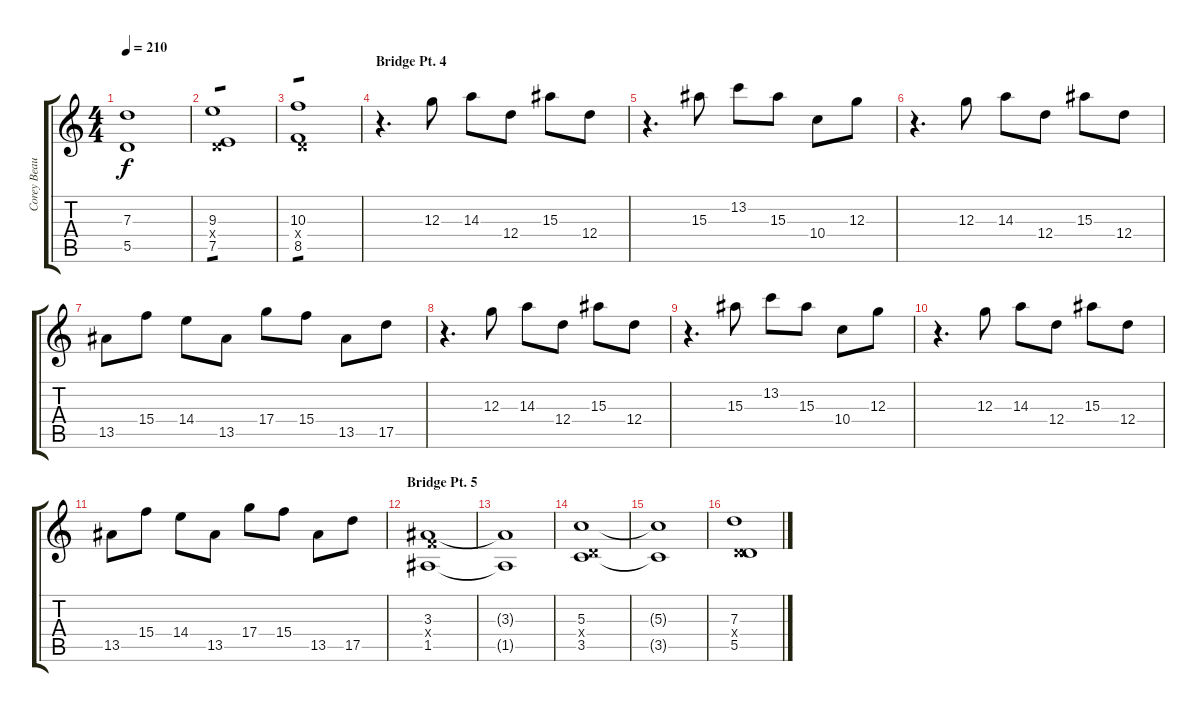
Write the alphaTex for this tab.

\track ("Corey Beaulieu" "Corey Beau") {instrument distortionguitar}
\staff {score tabs}
\tuning (E4 B3 G3 D3 A2 D2) {hide}
\ts (4 4)
\tempo 210
\clef g2
\ks c
(7.3{t} 5.5{t}).1{dy f} |
(9.3 0.4{x} 7.5).1{tp 1} |
(10.3 0.4{x} 8.5).1{tp 1} |
\section ("" "Bridge Pt. 4")
r.4{d} 12.3.8 14.3.8 12.4.8 15.3.8 12.4.8 |
r.4{d} 15.3.8 13.2.8 15.3.8 10.4.8 12.3.8 |
r.4{d} 12.3.8 14.3.8 12.4.8 15.3.8 12.4.8 |
13.5.8 15.4.8 14.4.8 13.5.8 17.4.8 15.4.8 13.5.8 17.5.8 |
r.4{d} 12.3.8 14.3.8 12.4.8 15.3.8 12.4.8 |
r.4{d} 15.3.8 13.2.8 15.3.8 10.4.8 12.3.8 |
r.4{d} 12.3.8 14.3.8 12.4.8 15.3.8 12.4.8 |
13.5.8 15.4.8 14.4.8 13.5.8 17.4.8 15.4.8 13.5.8 17.5.8 |
\section ("" "Bridge Pt. 5")
(3.3 3.4{x} 1.5).1 |
(3.3{t} 1.5{t}).1 |
(5.3 0.4{x} 3.5).1 |
(5.3{t} 3.5{t}).1 |
(7.3 0.4{x} 5.5).1
